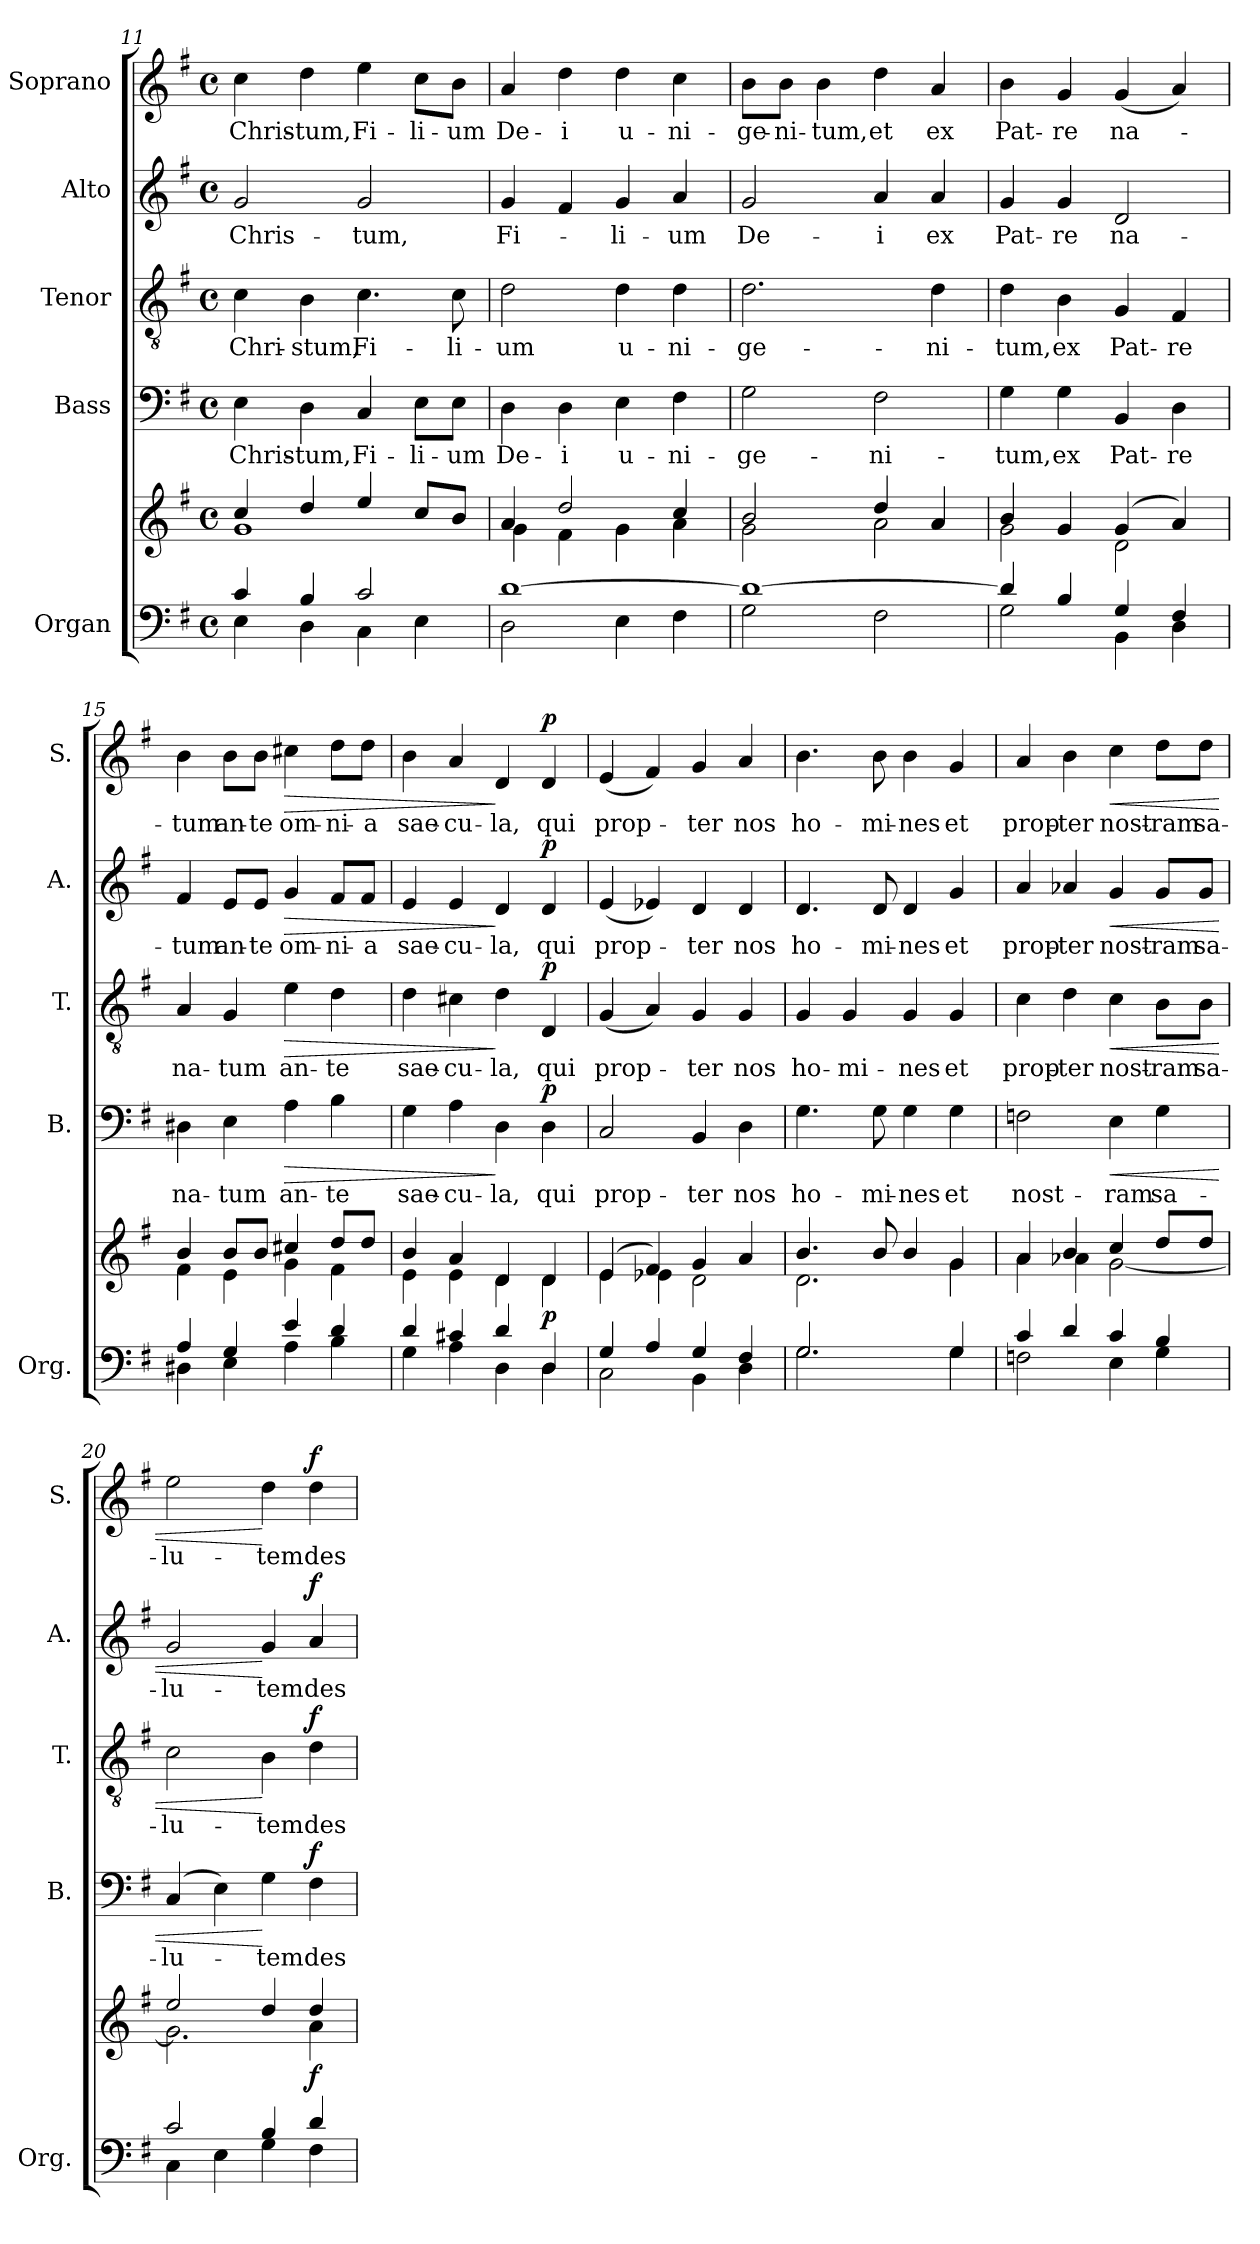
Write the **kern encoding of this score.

**kern	**kern	**dynam	**kern	**text	**dynam	**kern	**text	**dynam	**kern	**text	**dynam	**kern	**text	**dynam
*part5	*part5	*part5	*part4	*part4	*part4	*part3	*part3	*part3	*part2	*part2	*part2	*part1	*part1	*part1
*staff6	*staff5	*staff5/6	*staff4	*staff4	*staff4	*staff3	*staff3	*staff3	*staff2	*staff2	*staff2	*staff1	*staff1	*staff1
*I"Organ	*	*	*I"Bass	*	*	*I"Tenor	*	*	*I"Alto	*	*	*I"Soprano	*	*
*I'Org.	*	*	*I'B.	*	*	*I'T.	*	*	*I'A.	*	*	*I'S.	*	*
*clefF4	*clefG2	*	*clefF4	*	*	*clefGv2	*	*	*clefG2	*	*	*clefG2	*	*
*k[f#]	*k[f#]	*	*k[f#]	*	*	*k[f#]	*	*	*k[f#]	*	*	*k[f#]	*	*
*G:	*G:	*	*G:	*	*	*G:	*	*	*G:	*	*	*G:	*	*
*M4/4	*M4/4	*	*M4/4	*	*	*M4/4	*	*	*M4/4	*	*	*M4/4	*	*
*met(c)	*met(c)	*	*met(c)	*	*	*met(c)	*	*	*met(c)	*	*	*met(c)	*	*
=11	=11	=11	=11	=11	=11	=11	=11	=11	=11	=11	=11	=11	=11	=11
*^	*^	*	*	*	*	*	*	*	*	*	*	*	*	*
!	!	!	!	!	!	!LO:LY:b	!	!	!LO:LY:b	!	!	!LO:LY:b	!	!	!LO:LY:b	!
4c/	4E\	4cc/	1g	.	4E\	Chris-	.	4c\	Chri-	.	2g/	Chris-	.	4cc\	Chris-	.
!	!	!	!	!	!	!LO:LY:b	!	!	!LO:LY:b	!	!	!	!	!	!LO:LY:b	!
4B/	4D\	4dd/	.	.	4D\	-tum,	.	4B\	-stum,	.	.	.	.	4dd\	-tum,	.
!	!	!	!	!	!	!LO:LY:b	!	!	!LO:LY:b	!	!	!LO:LY:b	!	!	!LO:LY:b	!
2c/	4C\	4ee/	.	.	4C/	Fi-	.	4.c\	Fi-	.	2g/	-tum,	.	4ee\	Fi-	.
!	!	!	!	!	!	!LO:LY:b	!	!	!	!	!	!	!	!	!LO:LY:b	!
.	4E\	8cc/L	.	.	8E\L	-li-	.	.	.	.	.	.	.	8cc\L	-li-	.
!	!	!	!	!	!	!LO:LY:b	!	!	!LO:LY:b	!	!	!	!	!	!LO:LY:b	!
.	.	8b/J	.	.	8E\J	-um	.	8c\	-li-	.	.	.	.	8b\J	-um	.
!!LO:PB:g=z
=12	=12	=12	=12	=12	=12	=12	=12	=12	=12	=12	=12	=12	=12	=12	=12	=12
!	!	!	!	!	!	!LO:LY:b	!	!	!LO:LY:b	!	!	!LO:LY:b	!	!	!LO:LY:b	!
[1d	2D\	4a/	4g\	.	4D\	De-	.	2d\	-um	.	4g/	Fi-	.	4a/	De-	.
!	!	!	!	!	!	!LO:LY:b	!	!	!	!	!	!	!	!	!LO:LY:b	!
.	.	2dd/	4f#\	.	4D\	-i	.	.	.	.	4f#/	.	.	4dd\	-i	.
!	!	!	!	!	!	!LO:LY:b	!	!	!LO:LY:b	!	!	!LO:LY:b	!	!	!LO:LY:b	!
.	4E\	.	4g\	.	4E\	u-	.	4d\	u-	.	4g/	-li-	.	4dd\	u-	.
!	!	!	!	!	!	!LO:LY:b	!	!	!LO:LY:b	!	!	!LO:LY:b	!	!	!LO:LY:b	!
.	4F#\	4cc/	4a\	.	4F#\	-ni-	.	4d\	-ni-	.	4a/	-um	.	4cc\	-ni-	.
=13	=13	=13	=13	=13	=13	=13	=13	=13	=13	=13	=13	=13	=13	=13	=13	=13
!	!	!	!	!	!	!LO:LY:b	!	!	!LO:LY:b	!	!	!LO:LY:b	!	!	!LO:LY:b	!
1d_	2G\	2b/	2g\	.	2G\	-ge-	.	2.d\	-ge-	.	2g/	De-	.	8b\L	-ge-	.
!	!	!	!	!	!	!	!	!	!	!	!	!	!	!	!LO:LY:b	!
.	.	.	.	.	.	.	.	.	.	.	.	.	.	8b\J	-ni-	.
!	!	!	!	!	!	!	!	!	!	!	!	!	!	!	!LO:LY:b	!
.	.	.	.	.	.	.	.	.	.	.	.	.	.	4b\	-tum,	.
!	!	!	!	!	!	!LO:LY:b	!	!	!	!	!	!LO:LY:b	!	!	!LO:LY:b	!
.	2F#\	4dd/	2a\	.	2F#\	-ni-	.	.	.	.	4a/	-i	.	4dd\	et	.
!	!	!	!	!	!	!	!	!	!LO:LY:b	!	!	!LO:LY:b	!	!	!LO:LY:b	!
.	.	4a/	.	.	.	.	.	4d\	-ni-	.	4a/	ex	.	4a/	ex	.
=14	=14	=14	=14	=14	=14	=14	=14	=14	=14	=14	=14	=14	=14	=14	=14	=14
!	!	!	!	!	!	!LO:LY:b	!	!	!LO:LY:b	!	!	!LO:LY:b	!	!	!LO:LY:b	!
4d/]	2G\	4b/	2g\	.	4G\	-tum,	.	4d\	-tum,	.	4g/	Pat-	.	4b\	Pat-	.
!	!	!	!	!	!	!LO:LY:b	!	!	!LO:LY:b	!	!	!LO:LY:b	!	!	!LO:LY:b	!
4B/	.	4g/	.	.	4G\	ex	.	4B\	ex	.	4g/	-re	.	4g/	-re	.
!	!	!	!	!	!	!LO:LY:b	!	!	!LO:LY:b	!	!	!LO:LY:b	!	!	!LO:LY:b	!
4G/	4BB\	(>4g/	2d\	.	4BB/	Pat-	.	4G/	Pat-	.	2d/	na-	.	(<4g/	na-	.
!	!	!	!	!	!	!LO:LY:b	!	!	!LO:LY:b	!	!	!	!	!	!	!
4F#/	4D\	4a/)	.	.	4D\	-re	.	4F#/	-re	.	.	.	.	4a/)	.	.
=15	=15	=15	=15	=15	=15	=15	=15	=15	=15	=15	=15	=15	=15	=15	=15	=15
!	!	!	!	!	!	!LO:LY:b	!	!	!LO:LY:b	!	!	!LO:LY:b	!	!	!LO:LY:b	!
4A/	4D#X\	4b/	4f#\	.	4D#X\	na-	.	4A/	na-	.	4f#/	-tum	.	4b\	-tum	.
!	!	!	!	!	!	!LO:LY:b	!	!	!LO:LY:b	!	!	!LO:LY:b	!	!	!LO:LY:b	!
4G/	4E\	8b/L	4e\	.	4E\	-tum	.	4G/	-tum	.	8e/L	an-	.	8b\L	an-	.
!	!	!	!	!	!	!	!	!	!	!	!	!LO:LY:b	!	!	!LO:LY:b	!
.	.	8b/J	.	.	.	.	.	.	.	.	8e/J	-te	.	8b\J	-te	.
!	!	!	!	!	!	!LO:LY:b	!LO:HP:b	!	!LO:LY:b	!LO:HP:b	!	!LO:LY:b	!LO:HP:b	!	!LO:LY:b	!LO:HP:b
4e/	4A\	4cc#X/	4g\	.	4A\	an-	>	4e\	an-	>	4g/	om-	>	4cc#X\	om-	>
!	!	!	!	!	!	!LO:LY:b	!	!	!LO:LY:b	!	!	!LO:LY:b	!	!	!LO:LY:b	!
4d/	4B\	8dd/L	4f#\	.	4B\	-te	.	4d\	-te	.	8f#/L	-ni-	.	8dd\L	-ni-	.
!	!	!	!	!	!	!	!	!	!	!	!	!LO:LY:b	!	!	!LO:LY:b	!
.	.	8dd/J	.	.	.	.	.	.	.	.	8f#/J	-a	.	8dd\J	-a	.
=16	=16	=16	=16	=16	=16	=16	=16	=16	=16	=16	=16	=16	=16	=16	=16	=16
!	!	!	!	!	!	!LO:LY:b	!	!	!LO:LY:b	!	!	!LO:LY:b	!	!	!LO:LY:b	!
4d/	4G\	4b/	4e\	.	4G\	sae-	.	4d\	sae-	.	4e/	sae-	.	4b\	sae-	.
!	!	!	!	!	!	!LO:LY:b	!	!	!LO:LY:b	!	!	!LO:LY:b	!	!	!LO:LY:b	!
4c#X/	4A\	4a/	4e\	.	4A\	-cu-	.	4c#X\	-cu-	.	4e/	-cu-	.	4a/	-cu-	.
!	!	!	!	!	!	!LO:LY:b	!	!	!LO:LY:b	!	!	!LO:LY:b	!	!	!LO:LY:b	!
4d/	4D\	4d/	4d\	.	4D\	-la,	]	4d\	-la,	]	4d/	-la,	]	4d/	-la,	]
!	!	!	!	!LO:DY:b	!	!LO:LY:b	!LO:DY:a	!	!LO:LY:b	!LO:DY:a	!	!LO:LY:b	!LO:DY:a	!	!LO:LY:b	!LO:DY:a
4D/	4D\	4d/	4d\	p	4D\	qui	p	4D/	qui	p	4d/	qui	p	4d/	qui	p
!!LO:LB:g=z
=17	=17	=17	=17	=17	=17	=17	=17	=17	=17	=17	=17	=17	=17	=17	=17	=17
!	!	!	!	!	!	!LO:LY:b	!	!	!LO:LY:b	!	!	!LO:LY:b	!	!	!LO:LY:b	!
4G/	2C\	(>4e/	4e\	.	2C/	prop-	.	(<4G/	prop-	.	(<4e/	prop-	.	(<4e/	prop-	.
4A/	.	4f#/)	4e-X\	.	.	.	.	4A/)	.	.	4e-X/)	.	.	4f#/)	.	.
!	!	!	!	!	!	!LO:LY:b	!	!	!LO:LY:b	!	!	!LO:LY:b	!	!	!LO:LY:b	!
4G/	4BB\	4g/	2d\	.	4BB/	-ter	.	4G/	-ter	.	4d/	-ter	.	4g/	-ter	.
!	!	!	!	!	!	!LO:LY:b	!	!	!LO:LY:b	!	!	!LO:LY:b	!	!	!LO:LY:b	!
4F#/	4D\	4a/	.	.	4D\	nos	.	4G/	nos	.	4d/	nos	.	4a/	nos	.
=18	=18	=18	=18	=18	=18	=18	=18	=18	=18	=18	=18	=18	=18	=18	=18	=18
!	!	!	!	!	!	!LO:LY:b	!	!	!LO:LY:b	!	!	!LO:LY:b	!	!	!LO:LY:b	!
2.G/	2.G\	4.b/	2.d\	.	4.G\	ho-	.	4G/	ho-	.	4.d/	ho-	.	4.b\	ho-	.
!	!	!	!	!	!	!	!	!	!LO:LY:b	!	!	!	!	!	!	!
.	.	.	.	.	.	.	.	4G/	-mi-	.	.	.	.	.	.	.
!	!	!	!	!	!	!LO:LY:b	!	!	!	!	!	!LO:LY:b	!	!	!LO:LY:b	!
.	.	8b/	.	.	8G\	-mi-	.	.	.	.	8d/	-mi-	.	8b\	-mi-	.
!	!	!	!	!	!	!LO:LY:b	!	!	!LO:LY:b	!	!	!LO:LY:b	!	!	!LO:LY:b	!
.	.	4b/	.	.	4G\	-nes	.	4G/	-nes	.	4d/	-nes	.	4b\	-nes	.
!	!	!	!	!	!	!LO:LY:b	!	!	!LO:LY:b	!	!	!LO:LY:b	!	!	!LO:LY:b	!
4G/	4G\	4g/	4g\	.	4G\	et	.	4G/	et	.	4g/	et	.	4g/	et	.
=19	=19	=19	=19	=19	=19	=19	=19	=19	=19	=19	=19	=19	=19	=19	=19	=19
!	!	!	!	!	!	!LO:LY:b	!	!	!LO:LY:b	!	!	!LO:LY:b	!	!	!LO:LY:b	!
4c/	2Fn\	4a/	4a\	.	2Fn\	nost-	.	4c\	prop-	.	4a/	prop-	.	4a/	prop-	.
!	!	!	!	!	!	!	!	!	!LO:LY:b	!	!	!LO:LY:b	!	!	!LO:LY:b	!
4d/	.	4b/	4a-X\	.	.	.	.	4d\	-ter	.	4a-X/	-ter	.	4b\	-ter	.
!	!	!	!	!	!	!LO:LY:b	!LO:HP:b	!	!LO:LY:b	!LO:HP:b	!	!LO:LY:b	!LO:HP:b	!	!LO:LY:b	!LO:HP:b
4c/	4E\	4cc/	[2g\	.	4E\	-ram	<	4c\	nost-	<	4g/	nost-	<	4cc\	nost-	<
!	!	!	!	!	!	!LO:LY:b	!	!	!LO:LY:b	!	!	!LO:LY:b	!	!	!LO:LY:b	!
4B/	4G\	8dd/L	.	.	4G\	sa-	.	8B\L	-ram	.	8g/L	-ram	.	8dd\L	-ram	.
!	!	!	!	!	!	!	!	!	!LO:LY:b	!	!	!LO:LY:b	!	!	!LO:LY:b	!
.	.	8dd/J	.	.	.	.	.	8B\J	sa-	.	8g/J	sa-	.	8dd\J	sa-	.
=20	=20	=20	=20	=20	=20	=20	=20	=20	=20	=20	=20	=20	=20	=20	=20	=20
!	!	!	!	!	!	!LO:LY:b	!	!	!LO:LY:b	!	!	!LO:LY:b	!	!	!LO:LY:b	!
2c/	4C\	2ee/	2.g\]	.	(>4C/	-lu-	.	2c\	-lu-	.	2g/	-lu-	.	2ee\	-lu-	.
.	4E\	.	.	.	4E\)	.	.	.	.	.	.	.	.	.	.	.
!	!	!	!	!	!	!LO:LY:b	!	!	!LO:LY:b	!	!	!LO:LY:b	!	!	!LO:LY:b	!
4B/	4G\	4dd/	.	.	4G\	-tem	[	4B\	-tem	[	4g/	-tem	[	4dd\	-tem	[
!	!	!	!	!LO:DY:b	!	!LO:LY:b	!LO:DY:a	!	!LO:LY:b	!LO:DY:a	!	!LO:LY:b	!LO:DY:a	!	!LO:LY:b	!LO:DY:a
4d/	4F#\	4dd/	4a\	f	4F#\	des-	f	4d\	des-	f	4a/	des-	f	4dd\	des-	f
*v	*v	*	*	*	*	*	*	*	*	*	*	*	*	*	*	*
*	*v	*v	*	*	*	*	*	*	*	*	*	*	*	*	*
=	=	=	=	=	=	=	=	=	=	=	=	=	=	=
*-	*-	*-	*-	*-	*-	*-	*-	*-	*-	*-	*-	*-	*-	*-
